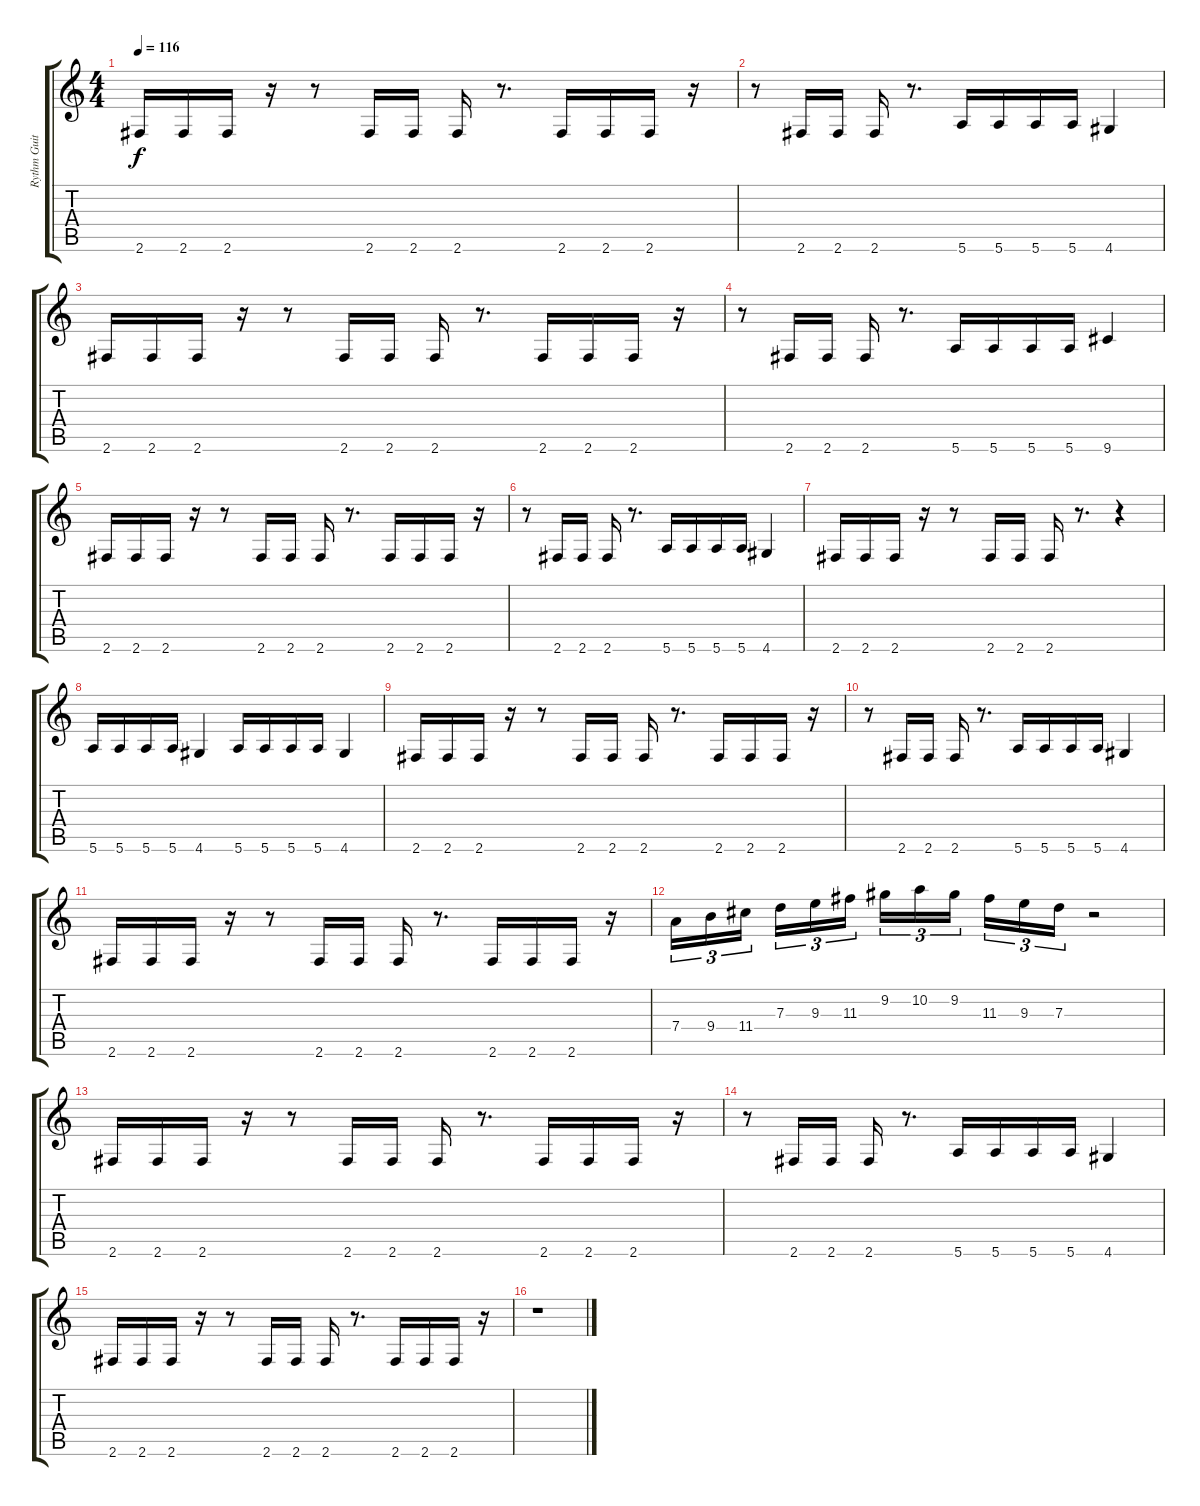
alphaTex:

\track ("Rythm Guitar" "Rythm Guit") {instrument distortionguitar}
\staff {score tabs}
\tuning (E4 B3 G3 D3 A2 E2) {hide}
\ts (4 4)
\tempo 116
\clef g2
\ks c
2.6.16{dy f} 2.6.16 2.6.16 r.16 r.8 2.6.16 2.6.16 2.6.16 r.8{d} 2.6.16 2.6.16 2.6.16 r.16 |
r.8 2.6.16 2.6.16 2.6.16 r.8{d} 5.6.16 5.6.16 5.6.16 5.6.16 4.6.4 |
2.6.16 2.6.16 2.6.16 r.16 r.8 2.6.16 2.6.16 2.6.16 r.8{d} 2.6.16 2.6.16 2.6.16 r.16 |
r.8 2.6.16 2.6.16 2.6.16 r.8{d} 5.6.16 5.6.16 5.6.16 5.6.16 9.6.4 |
2.6.16 2.6.16 2.6.16 r.16 r.8 2.6.16 2.6.16 2.6.16 r.8{d} 2.6.16 2.6.16 2.6.16 r.16 |
r.8 2.6.16 2.6.16 2.6.16 r.8{d} 5.6.16 5.6.16 5.6.16 5.6.16 4.6.4 |
2.6.16 2.6.16 2.6.16 r.16 r.8 2.6.16 2.6.16 2.6.16 r.8{d} r.4 |
5.6.16 5.6.16 5.6.16 5.6.16 4.6.4 5.6.16 5.6.16 5.6.16 5.6.16 4.6.4 |
2.6.16 2.6.16 2.6.16 r.16 r.8 2.6.16 2.6.16 2.6.16 r.8{d} 2.6.16 2.6.16 2.6.16 r.16 |
r.8 2.6.16 2.6.16 2.6.16 r.8{d} 5.6.16 5.6.16 5.6.16 5.6.16 4.6.4 |
2.6.16 2.6.16 2.6.16 r.16 r.8 2.6.16 2.6.16 2.6.16 r.8{d} 2.6.16 2.6.16 2.6.16 r.16 |
7.4.16{tu (3 2) volume 7} 9.4.16{tu (3 2)} 11.4.16{tu (3 2)} 7.3.16{tu (3 2)} 9.3.16{tu (3 2)} 11.3.16{tu (3 2)} 9.2.16{tu (3 2)} 10.2.16{tu (3 2)} 9.2.16{tu (3 2)} 11.3.16{tu (3 2)} 9.3.16{tu (3 2)} 7.3.16{tu (3 2)} r.2 |
2.6.16 2.6.16 2.6.16 r.16 r.8 2.6.16 2.6.16 2.6.16 r.8{d} 2.6.16 2.6.16 2.6.16 r.16 |
r.8 2.6.16 2.6.16 2.6.16 r.8{d} 5.6.16 5.6.16 5.6.16 5.6.16 4.6.4 |
2.6.16 2.6.16 2.6.16 r.16 r.8 2.6.16 2.6.16 2.6.16 r.8{d} 2.6.16 2.6.16 2.6.16 r.16 |
r.1
